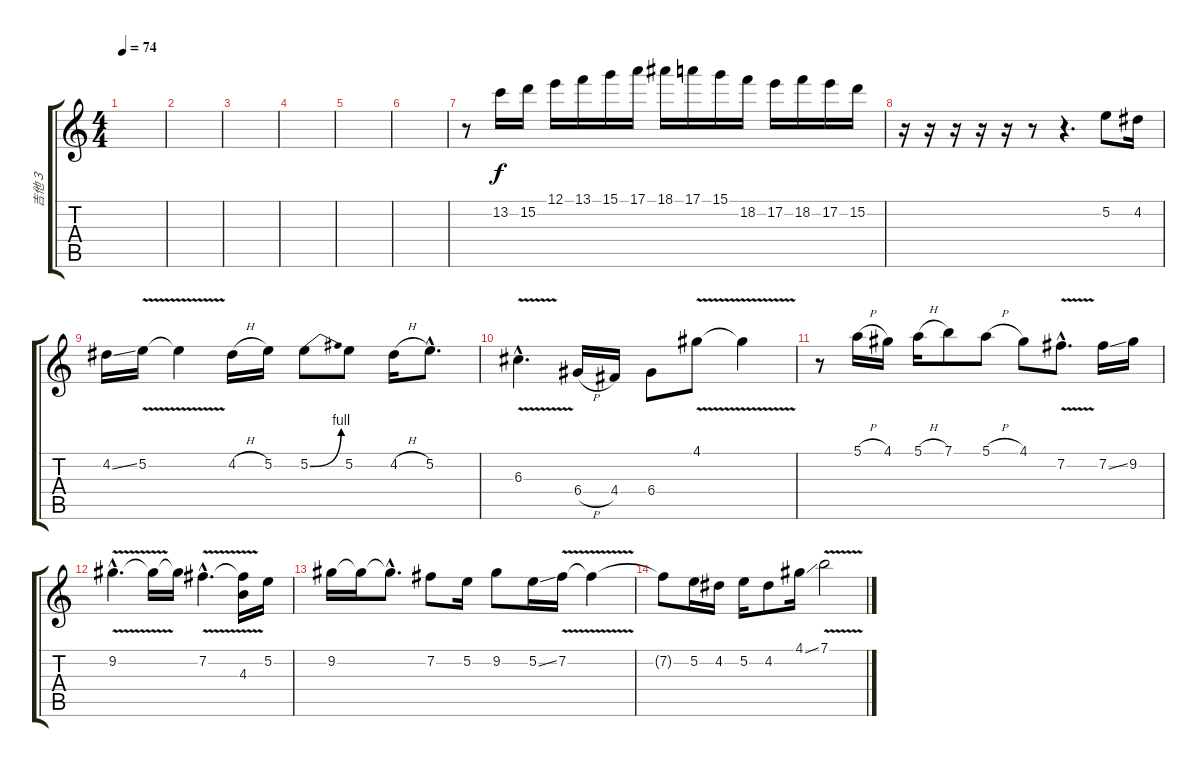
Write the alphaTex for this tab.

\track ("吉他３" "吉他３") {instrument acousticguitarnylon}
\staff {score tabs}
\tuning (E4 B3 G3 D3 A2 E2) {hide}
\ts (4 4)
\tempo 74
\clef g2
\ks c
|
|
|
|
|
|
r.8{volume 11 instrument acousticguitarsteel} 13.2.16 15.2.16 12.1.16 13.1.16 15.1.16 17.1.16 18.1.16 17.1.16 15.1.16 18.2.16 17.2.16 18.2.16 17.2.16 15.2.16 |
r.16 r.16 r.16 r.16 r.16 r.8 r.4{d} 5.2.8{volume 12 instrument distortionguitar} 4.2.16 |
4.2{ss}.16 5.2{v}.16 5.2{t}.4 4.2{h}.16 5.2.16 5.2{be (bend 0 0 60 4)}.8 5.2.8 4.2{h}.16 5.2{hac}.8{d} |
6.3{v hac}.4{d} 6.4{h}.16{volume 10 instrument distortionguitar} 4.4.16 6.4.8 4.1{v}.8 4.1{t}.4 |
r.8 5.1{h}.16 4.1.16 5.1{h}.16 7.1.8 5.1{h}.8 4.1.8 7.2{v hac}.8{d} 7.2{ss}.16 9.2.16 |
9.2{v hac}.4{d} 9.2{t}.16 9.2{t}.16 7.2{v hac}.4{d} (7.2{t} 4.3).16 5.2.16 |
9.2.16 9.2{t}.16 9.2{hac t}.8{d} 7.2.8 5.2.16 9.2.8 5.2{ss}.16 7.2{v}.16 7.2{t}.4 |
7.2{t}.8{volume 12} 5.2.16 4.2.16 5.2.16 4.2.8 4.1{ss}.16 7.1{v}.2
